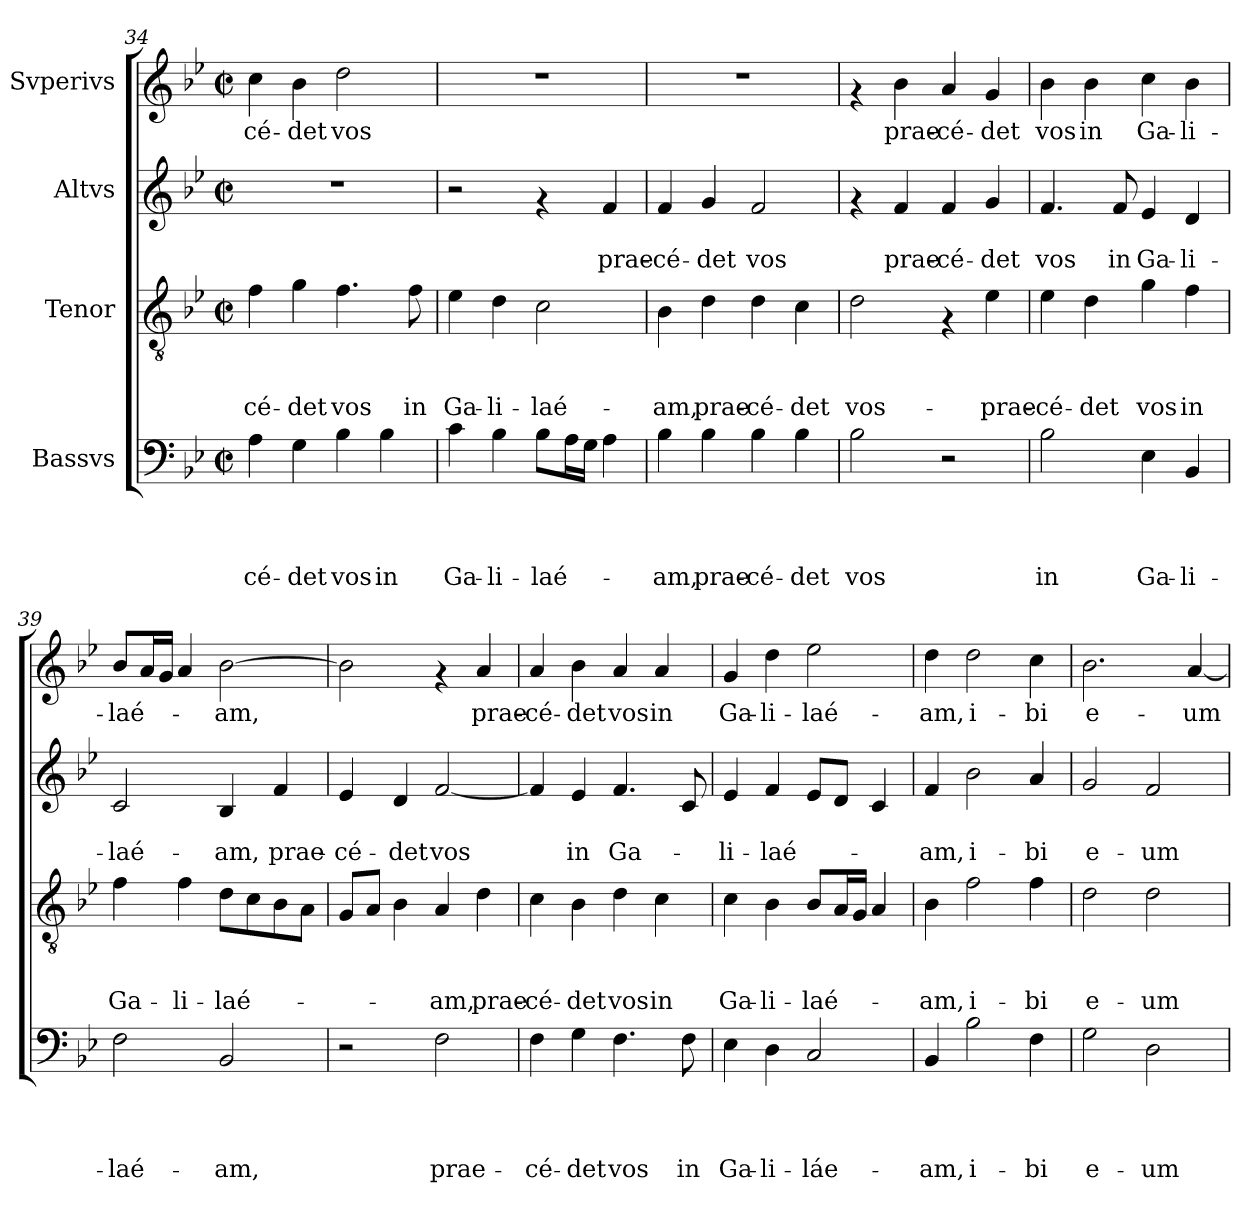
**kern	**text	**text	**text	**text	**kern	**text	**text	**text	**kern	**text	**text	**kern	**text
*part4	*part4	*part4	*part4	*part4	*part3	*part3	*part3	*part3	*part2	*part2	*part2	*part1	*part1
*staff4	*staff4	*staff4	*staff4	*staff4	*staff3	*staff3	*staff3	*staff3	*staff2	*staff2	*staff2	*staff1	*staff1
*I"Bassvs	*	*	*	*	*I"Tenor	*	*	*	*I"Altvs	*	*	*I"Svperivs	*
*clefF4	*	*	*	*	*clefGv2	*	*	*	*clefG2	*	*	*clefG2	*
*k[b-e-]	*	*	*	*	*k[b-e-]	*	*	*	*k[b-e-]	*	*	*k[b-e-]	*
*B-:	*	*	*	*	*B-:	*	*	*	*B-:	*	*	*B-:	*
*M2/2	*	*	*	*	*M2/2	*	*	*	*M2/2	*	*	*M2/2	*
*met(c|)	*	*	*	*	*met(c|)	*	*	*	*met(c|)	*	*	*met(c|)	*
=34	=34	=34	=34	=34	=34	=34	=34	=34	=34	=34	=34	=34	=34
!	!	!	!	!LO:LY:b	!	!	!	!LO:LY:b	!	!	!	!	!LO:LY:b
4A\	.	.	.	-cé-	4f\	.	.	-cé-	1r	.	.	4cc\	-cé-
!	!	!	!	!LO:LY:b	!	!	!	!LO:LY:b	!	!	!	!	!LO:LY:b
4G\	.	.	.	-det	4g\	.	.	-det	.	.	.	4b-\	-det
!	!	!	!	!LO:LY:b	!	!	!	!LO:LY:b	!	!	!	!	!LO:LY:b
4B-\	.	.	.	vos	4.f\	.	.	vos	.	.	.	2dd\	vos
!	!	!	!	!LO:LY:b	!	!	!	!	!	!	!	!	!
4B-\	.	.	.	in	.	.	.	.	.	.	.	.	.
!	!	!	!	!	!	!	!	!LO:LY:b	!	!	!	!	!
.	.	.	.	.	8f\	.	.	in	.	.	.	.	.
=35	=35	=35	=35	=35	=35	=35	=35	=35	=35	=35	=35	=35	=35
!	!	!	!	!LO:LY:b	!	!	!	!LO:LY:b	!	!	!	!	!
4c\	.	.	.	Ga-	4e-\	.	.	Ga-	2r	.	.	1r	.
!	!	!	!	!LO:LY:b	!	!	!	!LO:LY:b	!	!	!	!	!
4B-\	.	.	.	-li-	4d\	.	.	-li-	.	.	.	.	.
!	!	!	!	!LO:LY:b	!	!	!	!LO:LY:b	!	!	!	!	!
8B-\L	.	.	.	-laé-	2c\	.	.	-laé-	4rf	.	.	.	.
16A\L	.	.	.	.	.	.	.	.	.	.	.	.	.
16G\JJ	.	.	.	.	.	.	.	.	.	.	.	.	.
!	!	!	!	!	!	!	!	!	!	!	!LO:LY:b	!	!
4A\	.	.	.	.	.	.	.	.	4f/	.	prae-	.	.
=36	=36	=36	=36	=36	=36	=36	=36	=36	=36	=36	=36	=36	=36
!	!	!	!	!LO:LY:b	!	!	!	!LO:LY:b	!	!	!LO:LY:b	!	!
4B-\	.	.	.	-am,	4B-\	.	.	-am,	4f/	.	-cé-	1r	.
!	!	!	!	!LO:LY:b	!	!	!	!LO:LY:b	!	!	!LO:LY:b	!	!
4B-\	.	.	.	prae-	4d\	.	.	prae-	4g/	.	-det	.	.
!	!	!	!	!LO:LY:b	!	!	!	!LO:LY:b	!	!	!LO:LY:b	!	!
4B-\	.	.	.	-cé-	4d\	.	.	-cé-	2f/	.	vos	.	.
!	!	!	!	!LO:LY:b	!	!	!	!LO:LY:b	!	!	!	!	!
4B-\	.	.	.	-det	4c\	.	.	-det	.	.	.	.	.
=37	=37	=37	=37	=37	=37	=37	=37	=37	=37	=37	=37	=37	=37
!	!	!	!	!LO:LY:b	!	!	!	!LO:LY:b	!	!	!	!	!
2B-\	.	.	.	vos	2d\	.	.	vos-	4rf	.	.	4rf	.
!	!	!	!	!	!	!	!	!	!	!	!LO:LY:b	!	!LO:LY:b
.	.	.	.	.	.	.	.	.	4f/	.	prae-	4b-\	prae-
!	!	!	!	!	!	!	!	!	!	!	!LO:LY:b	!	!LO:LY:b
2r	.	.	.	.	4rF	.	.	.	4f/	.	-cé-	4a/	-cé-
!	!	!	!	!	!	!	!	!LO:LY:b	!	!	!LO:LY:b	!	!LO:LY:b
.	.	.	.	.	4e-\	.	.	-prae-	4g/	.	-det	4g/	-det
=38	=38	=38	=38	=38	=38	=38	=38	=38	=38	=38	=38	=38	=38
!	!	!	!	!LO:LY:b	!	!	!	!LO:LY:b	!	!	!LO:LY:b	!	!LO:LY:b
2B-\	.	.	.	in	4e-\	.	.	-cé-	4.f/	.	vos	4b-\	vos
!	!	!	!	!	!	!	!	!LO:LY:b	!	!	!	!	!LO:LY:b
.	.	.	.	.	4d\	.	.	-det	.	.	.	4b-\	in
!	!	!	!	!	!	!	!	!	!	!	!LO:LY:b	!	!
.	.	.	.	.	.	.	.	.	8f/	.	in	.	.
!	!	!	!	!LO:LY:b	!	!	!	!LO:LY:b	!	!	!LO:LY:b	!	!LO:LY:b
4E-\	.	.	.	Ga-	4g\	.	.	vos	4e-/	.	Ga-	4cc\	Ga-
!	!	!	!	!LO:LY:b	!	!	!	!LO:LY:b	!	!	!LO:LY:b	!	!LO:LY:b
4BB-/	.	.	.	-li-	4f\	.	.	in	4d/	.	-li-	4b-\	-li-
!!LO:PB:g=z
=39	=39	=39	=39	=39	=39	=39	=39	=39	=39	=39	=39	=39	=39
!	!	!	!	!LO:LY:b	!	!	!	!LO:LY:b	!	!	!LO:LY:b	!	!LO:LY:b
2F\	.	.	.	-laé-	4f\	.	.	Ga-	2c/	.	-laé-	8b-/L	-laé-
.	.	.	.	.	.	.	.	.	.	.	.	16a/L	.
.	.	.	.	.	.	.	.	.	.	.	.	16g/JJ	.
!	!	!	!	!	!	!	!	!LO:LY:b	!	!	!	!	!
.	.	.	.	.	4f\	.	.	-li-	.	.	.	4a/	.
!	!	!	!	!LO:LY:b	!	!	!	!LO:LY:b	!	!	!LO:LY:b	!	!LO:LY:b
2BB-/	.	.	.	-am,	8d\L	.	.	-laé-	4B-/	.	-am,	[>2b-\	-am,
.	.	.	.	.	8c\	.	.	.	.	.	.	.	.
!	!	!	!	!	!	!	!	!	!	!	!LO:LY:b	!	!
.	.	.	.	.	8B-\	.	.	.	4f/	.	prae-	.	.
.	.	.	.	.	8A\J	.	.	.	.	.	.	.	.
=40	=40	=40	=40	=40	=40	=40	=40	=40	=40	=40	=40	=40	=40
!	!	!	!	!	!	!	!	!	!	!	!LO:LY:b	!	!
2r	.	.	.	.	8G/L	.	.	.	4e-/	.	-cé-	2b-\]	.
.	.	.	.	.	8A/J	.	.	.	.	.	.	.	.
!	!	!	!	!	!	!	!	!	!	!	!LO:LY:b	!	!
.	.	.	.	.	4B-\	.	.	.	4d/	.	-det	.	.
!	!	!	!	!LO:LY:b	!	!	!	!LO:LY:b	!	!	!LO:LY:b	!	!
2F\	.	.	.	prae-	4A/	.	.	-am,	[<2f/	.	vos	4rf	.
!	!	!	!	!	!	!	!	!LO:LY:b	!	!	!	!	!LO:LY:b
.	.	.	.	.	4d\	.	.	prae-	.	.	.	4a/	prae-
=41	=41	=41	=41	=41	=41	=41	=41	=41	=41	=41	=41	=41	=41
!	!	!	!	!LO:LY:b	!	!	!	!LO:LY:b	!	!	!	!	!LO:LY:b
4F\	.	.	.	-cé-	4c\	.	.	-cé-	4f/]	.	.	4a/	-cé-
!	!	!	!	!LO:LY:b	!	!	!	!LO:LY:b	!	!	!LO:LY:b	!	!LO:LY:b
4G\	.	.	.	-det	4B-\	.	.	-det	4e-/	.	in	4b-\	-det
!	!	!	!	!LO:LY:b	!	!	!	!LO:LY:b	!	!	!LO:LY:b	!	!LO:LY:b
4.F\	.	.	.	vos	4d\	.	.	vos	4.f/	.	Ga-	4a/	vos
!	!	!	!	!	!	!	!	!LO:LY:b	!	!	!	!	!LO:LY:b
.	.	.	.	.	4c\	.	.	in	.	.	.	4a/	in
!	!	!	!	!LO:LY:b	!	!	!	!	!	!	!	!	!
8F\	.	.	.	in	.	.	.	.	8c/	.	.	.	.
=42	=42	=42	=42	=42	=42	=42	=42	=42	=42	=42	=42	=42	=42
!	!	!	!	!LO:LY:b	!	!	!	!LO:LY:b	!	!	!LO:LY:b	!	!LO:LY:b
4E-\	.	.	.	Ga-	4c\	.	.	Ga-	4e-/	.	-li-	4g/	Ga-
!	!	!	!	!LO:LY:b	!	!	!	!LO:LY:b	!	!	!LO:LY:b	!	!LO:LY:b
4D\	.	.	.	-li-	4B-\	.	.	-li-	4f/	.	-laé-	4dd\	-li-
!	!	!	!	!LO:LY:b	!	!	!	!LO:LY:b	!	!	!	!	!LO:LY:b
2C/	.	.	.	-láe-	8B-/L	.	.	-laé-	8e-/L	.	.	2ee-\	-laé-
.	.	.	.	.	16A/L	.	.	.	8d/J	.	.	.	.
.	.	.	.	.	16G/JJ	.	.	.	.	.	.	.	.
.	.	.	.	.	4A/	.	.	.	4c/	.	.	.	.
=43	=43	=43	=43	=43	=43	=43	=43	=43	=43	=43	=43	=43	=43
!	!	!	!	!LO:LY:b	!	!	!	!LO:LY:b	!	!	!LO:LY:b	!	!LO:LY:b
4BB-/	.	.	.	-am,	4B-\	.	.	-am,	4f/	.	-am,	4dd\	-am,
!	!	!	!	!LO:LY:b	!	!	!	!LO:LY:b	!	!	!LO:LY:b	!	!LO:LY:b
2B-\	.	.	.	i-	2f\	.	.	i-	2b-\	.	i-	2dd\	i-
!	!	!	!	!LO:LY:b	!	!	!	!LO:LY:b	!	!	!LO:LY:b	!	!LO:LY:b
4F\	.	.	.	-bi	4f\	.	.	-bi	4a/	.	-bi	4cc\	-bi
=44	=44	=44	=44	=44	=44	=44	=44	=44	=44	=44	=44	=44	=44
!	!	!	!	!LO:LY:b	!	!	!	!LO:LY:b	!	!	!LO:LY:b	!	!LO:LY:b
2G\	.	.	.	e-	2d\	.	.	e-	2g/	.	e-	2.b-\	e-
!	!	!	!	!LO:LY:b	!	!	!	!LO:LY:b	!	!	!LO:LY:b	!	!
2D\	.	.	.	-um	2d\	.	.	-um	2f/	.	-um	.	.
!	!	!	!	!	!	!	!	!	!	!	!	!	!LO:LY:b
.	.	.	.	.	.	.	.	.	.	.	.	[<4a/	-um
=	=	=	=	=	=	=	=	=	=	=	=	=	=
*-	*-	*-	*-	*-	*-	*-	*-	*-	*-	*-	*-	*-	*-
